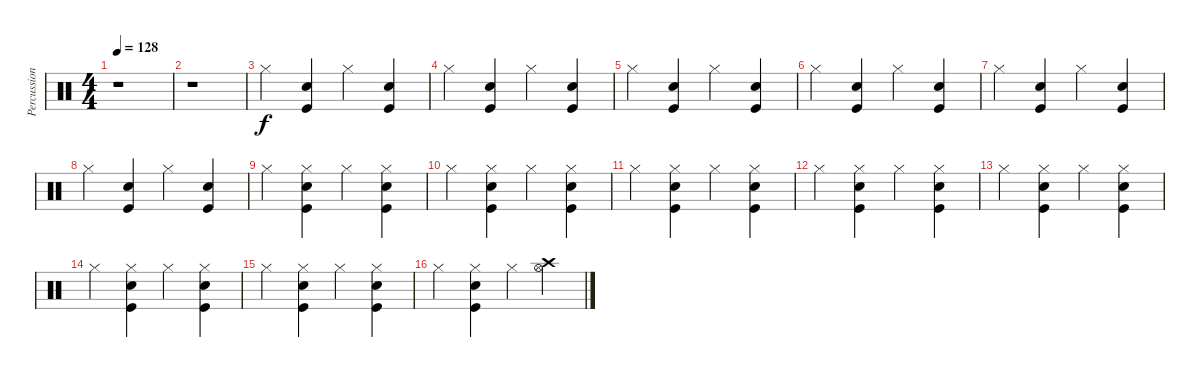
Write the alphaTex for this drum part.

\track ("Percussion" "Percussion") {instrument percussion}
\staff {score}
\articulation defaults
\ts (4 4)
\tempo 128
\clef neutral
\ks c
r.1{dy f} |
r.1 |
"Hi-Hat (closed)".4 ("Snare (hit) 2" "Kick (hit)").4 "Hi-Hat (closed)".4 ("Snare (hit) 2" "Kick (hit)").4 |
"Hi-Hat (closed)".4 ("Snare (hit) 2" "Kick (hit)").4 "Hi-Hat (closed)".4 ("Snare (hit) 2" "Kick (hit)").4 |
"Hi-Hat (closed)".4 ("Snare (hit) 2" "Kick (hit)").4 "Hi-Hat (closed)".4 ("Snare (hit) 2" "Kick (hit)").4 |
"Hi-Hat (closed)".4 ("Snare (hit) 2" "Kick (hit)").4 "Hi-Hat (closed)".4 ("Snare (hit) 2" "Kick (hit)").4 |
"Hi-Hat (closed)".4 ("Snare (hit) 2" "Kick (hit)").4 "Hi-Hat (closed)".4 ("Snare (hit) 2" "Kick (hit)").4 |
"Hi-Hat (closed)".4 ("Snare (hit) 2" "Kick (hit)").4 "Hi-Hat (closed)".4 ("Snare (hit) 2" "Kick (hit)").4 |
"Hi-Hat (closed)".4 ("Snare (hit) 2" "Hi-Hat (closed)" "Kick (hit)").4 "Hi-Hat (closed)".4 ("Snare (hit) 2" "Hi-Hat (closed)" "Kick (hit)").4 |
"Hi-Hat (closed)".4 ("Snare (hit) 2" "Hi-Hat (closed)" "Kick (hit)").4 "Hi-Hat (closed)".4 ("Snare (hit) 2" "Hi-Hat (closed)" "Kick (hit)").4 |
"Hi-Hat (closed)".4 ("Snare (hit) 2" "Hi-Hat (closed)" "Kick (hit)").4 "Hi-Hat (closed)".4 ("Snare (hit) 2" "Hi-Hat (closed)" "Kick (hit)").4 |
"Hi-Hat (closed)".4 ("Snare (hit) 2" "Hi-Hat (closed)" "Kick (hit)").4 "Hi-Hat (closed)".4 ("Snare (hit) 2" "Hi-Hat (closed)" "Kick (hit)").4 |
"Hi-Hat (closed)".4 ("Snare (hit) 2" "Hi-Hat (closed)" "Kick (hit)").4 "Hi-Hat (closed)".4 ("Snare (hit) 2" "Hi-Hat (closed)" "Kick (hit)").4 |
"Hi-Hat (closed)".4 ("Snare (hit) 2" "Hi-Hat (closed)" "Kick (hit)").4 "Hi-Hat (closed)".4 ("Snare (hit) 2" "Hi-Hat (closed)" "Kick (hit)").4 |
"Hi-Hat (closed)".4 ("Snare (hit) 2" "Hi-Hat (closed)" "Kick (hit)").4 "Hi-Hat (closed)".4 ("Snare (hit) 2" "Hi-Hat (closed)" "Kick (hit)").4 |
"Hi-Hat (closed)".4 ("Snare (hit) 2" "Hi-Hat (closed)" "Kick (hit)").4 "Hi-Hat (closed)".4 ("Crash high (hit)" "Hi-Hat (open)").4
